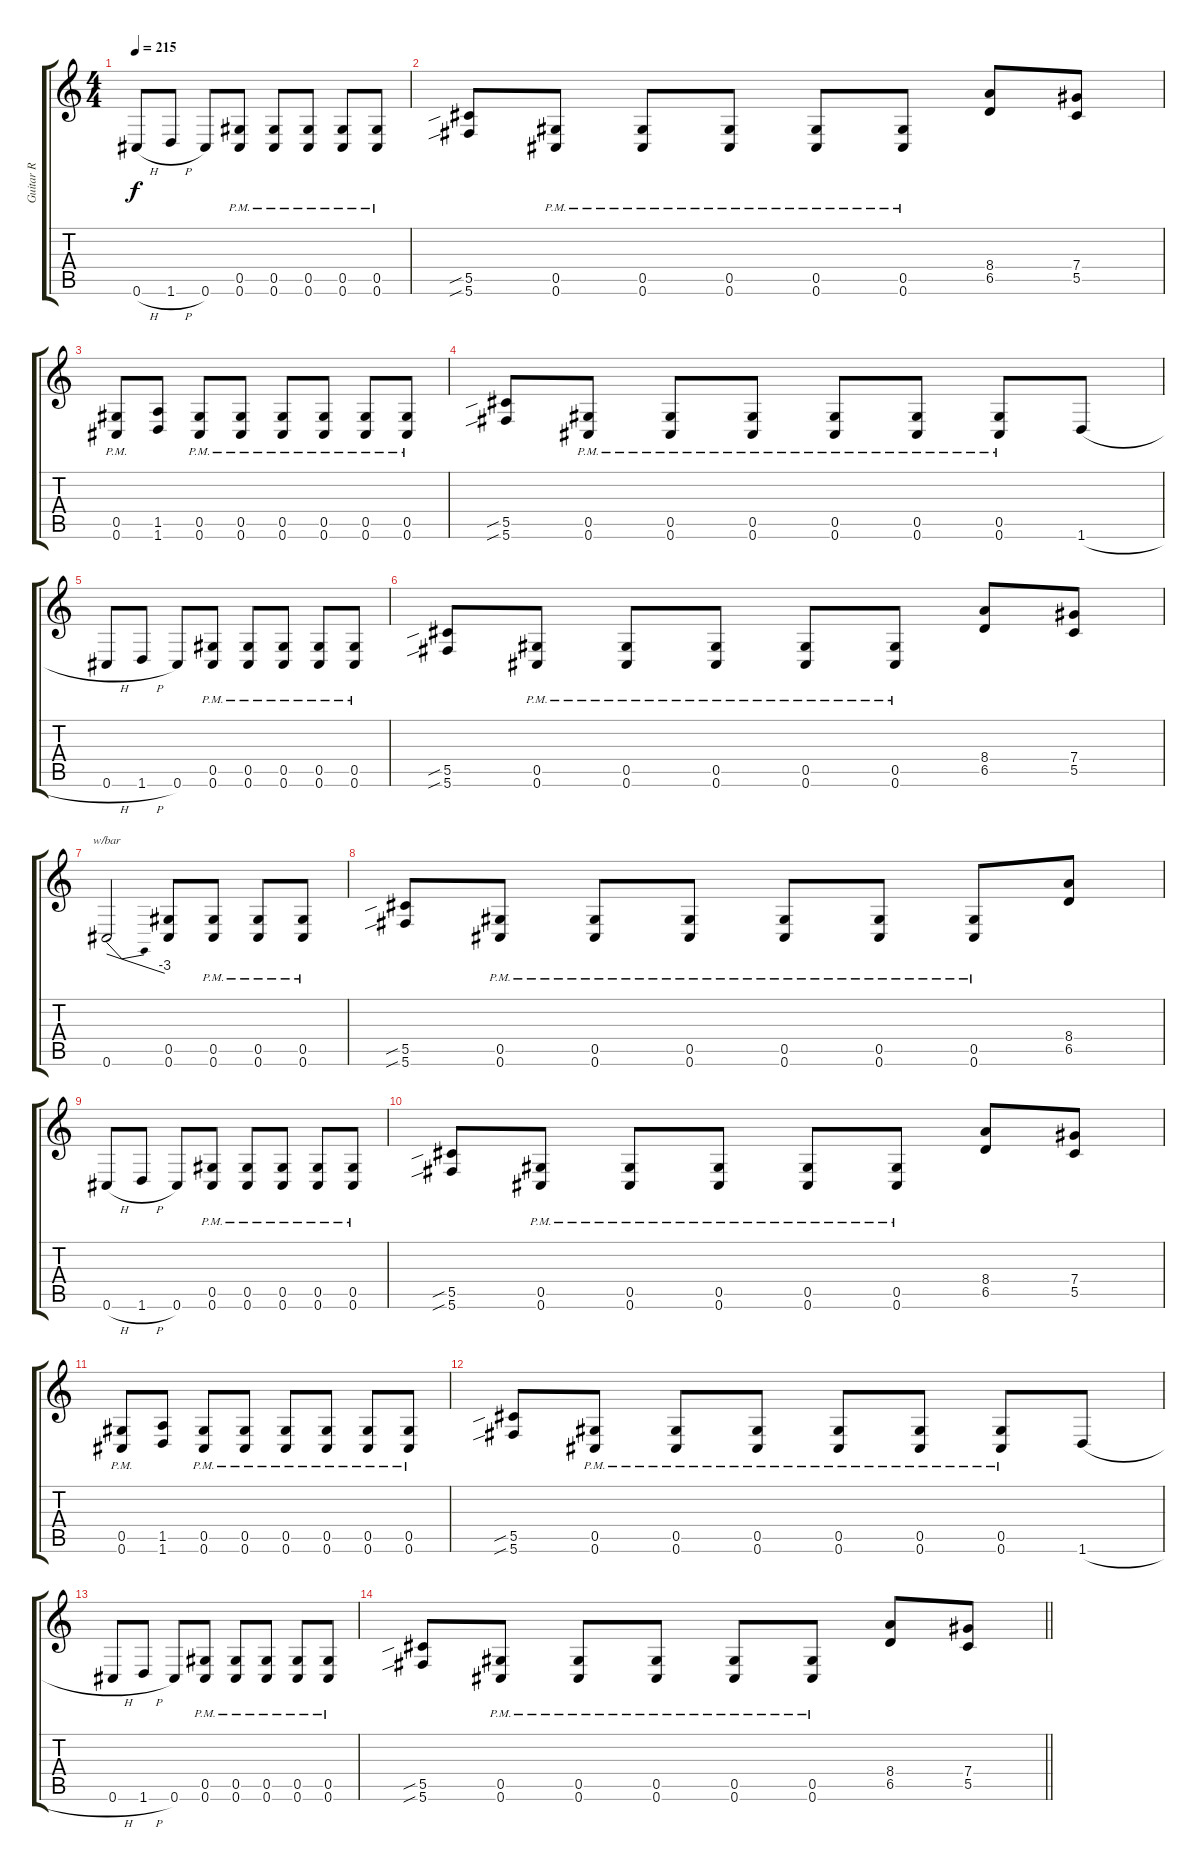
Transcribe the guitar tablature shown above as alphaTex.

\track ("Guitar R" "Guitar R") {instrument overdrivenguitar}
\staff {score tabs}
\tuning (Eb4 Bb3 Gb3 Db3 Ab2 Db2) {hide}
\ts (4 4)
\tempo 215
\clef g2
\ks c
0.6{h}.8{dy f} 1.6{h}.8 0.6.8 (0.5{pm} 0.6{pm}).8 (0.5{pm} 0.6{pm}).8 (0.5{pm} 0.6{pm}).8 (0.5{pm} 0.6{pm}).8 (0.5{pm} 0.6{pm}).8 |
(5.5{sib} 5.6{sib}).8 (0.5{pm} 0.6{pm}).8 (0.5{pm} 0.6{pm}).8 (0.5{pm} 0.6{pm}).8 (0.5{pm} 0.6{pm}).8 (0.5{pm} 0.6{pm}).8 (8.4 6.5).8 (7.4 5.5).8 |
(0.5{pm} 0.6{pm}).8 (1.5 1.6).8 (0.5{pm} 0.6{pm}).8 (0.5{pm} 0.6{pm}).8 (0.5{pm} 0.6{pm}).8 (0.5{pm} 0.6{pm}).8 (0.5{pm} 0.6{pm}).8 (0.5{pm} 0.6{pm}).8 |
(5.5{sib} 5.6{sib}).8 (0.5{pm} 0.6{pm}).8 (0.5{pm} 0.6{pm}).8 (0.5{pm} 0.6{pm}).8 (0.5{pm} 0.6{pm}).8 (0.5{pm} 0.6{pm}).8 (0.5{pm} 0.6{pm}).8 1.6{h}.8 |
0.6{h}.8 1.6{h}.8 0.6.8 (0.5{pm} 0.6{pm}).8 (0.5{pm} 0.6{pm}).8 (0.5{pm} 0.6{pm}).8 (0.5{pm} 0.6{pm}).8 (0.5{pm} 0.6{pm}).8 |
(5.5{sib} 5.6{sib}).8 (0.5{pm} 0.6{pm}).8 (0.5{pm} 0.6{pm}).8 (0.5{pm} 0.6{pm}).8 (0.5{pm} 0.6{pm}).8 (0.5{pm} 0.6{pm}).8 (8.4 6.5).8 (7.4 5.5).8 |
0.6.2{tbe (dive default 0 0 60 -12)} (0.5 0.6).8 (0.5{pm} 0.6{pm}).8 (0.5{pm} 0.6{pm}).8 (0.5{pm} 0.6{pm}).8 |
(5.5{sib} 5.6{sib}).8 (0.5{pm} 0.6{pm}).8 (0.5{pm} 0.6{pm}).8 (0.5{pm} 0.6{pm}).8 (0.5{pm} 0.6{pm}).8 (0.5{pm} 0.6{pm}).8 (0.5{pm} 0.6{pm}).8 (8.4 6.5).8 |
0.6{h}.8 1.6{h}.8 0.6.8 (0.5{pm} 0.6{pm}).8 (0.5{pm} 0.6{pm}).8 (0.5{pm} 0.6{pm}).8 (0.5{pm} 0.6{pm}).8 (0.5{pm} 0.6{pm}).8 |
(5.5{sib} 5.6{sib}).8 (0.5{pm} 0.6{pm}).8 (0.5{pm} 0.6{pm}).8 (0.5{pm} 0.6{pm}).8 (0.5{pm} 0.6{pm}).8 (0.5{pm} 0.6{pm}).8 (8.4 6.5).8 (7.4 5.5).8 |
(0.5{pm} 0.6{pm}).8 (1.5 1.6).8 (0.5{pm} 0.6{pm}).8 (0.5{pm} 0.6{pm}).8 (0.5{pm} 0.6{pm}).8 (0.5{pm} 0.6{pm}).8 (0.5{pm} 0.6{pm}).8 (0.5{pm} 0.6{pm}).8 |
(5.5{sib} 5.6{sib}).8 (0.5{pm} 0.6{pm}).8 (0.5{pm} 0.6{pm}).8 (0.5{pm} 0.6{pm}).8 (0.5{pm} 0.6{pm}).8 (0.5{pm} 0.6{pm}).8 (0.5{pm} 0.6{pm}).8 1.6{h}.8 |
0.6{h}.8 1.6{h}.8 0.6.8 (0.5{pm} 0.6{pm}).8 (0.5{pm} 0.6{pm}).8 (0.5{pm} 0.6{pm}).8 (0.5{pm} 0.6{pm}).8 (0.5{pm} 0.6{pm}).8 |
\barLineRight lightlight
(5.5{sib} 5.6{sib}).8 (0.5{pm} 0.6{pm}).8 (0.5{pm} 0.6{pm}).8 (0.5{pm} 0.6{pm}).8 (0.5{pm} 0.6{pm}).8 (0.5{pm} 0.6{pm}).8 (8.4 6.5).8 (7.4 5.5).8
